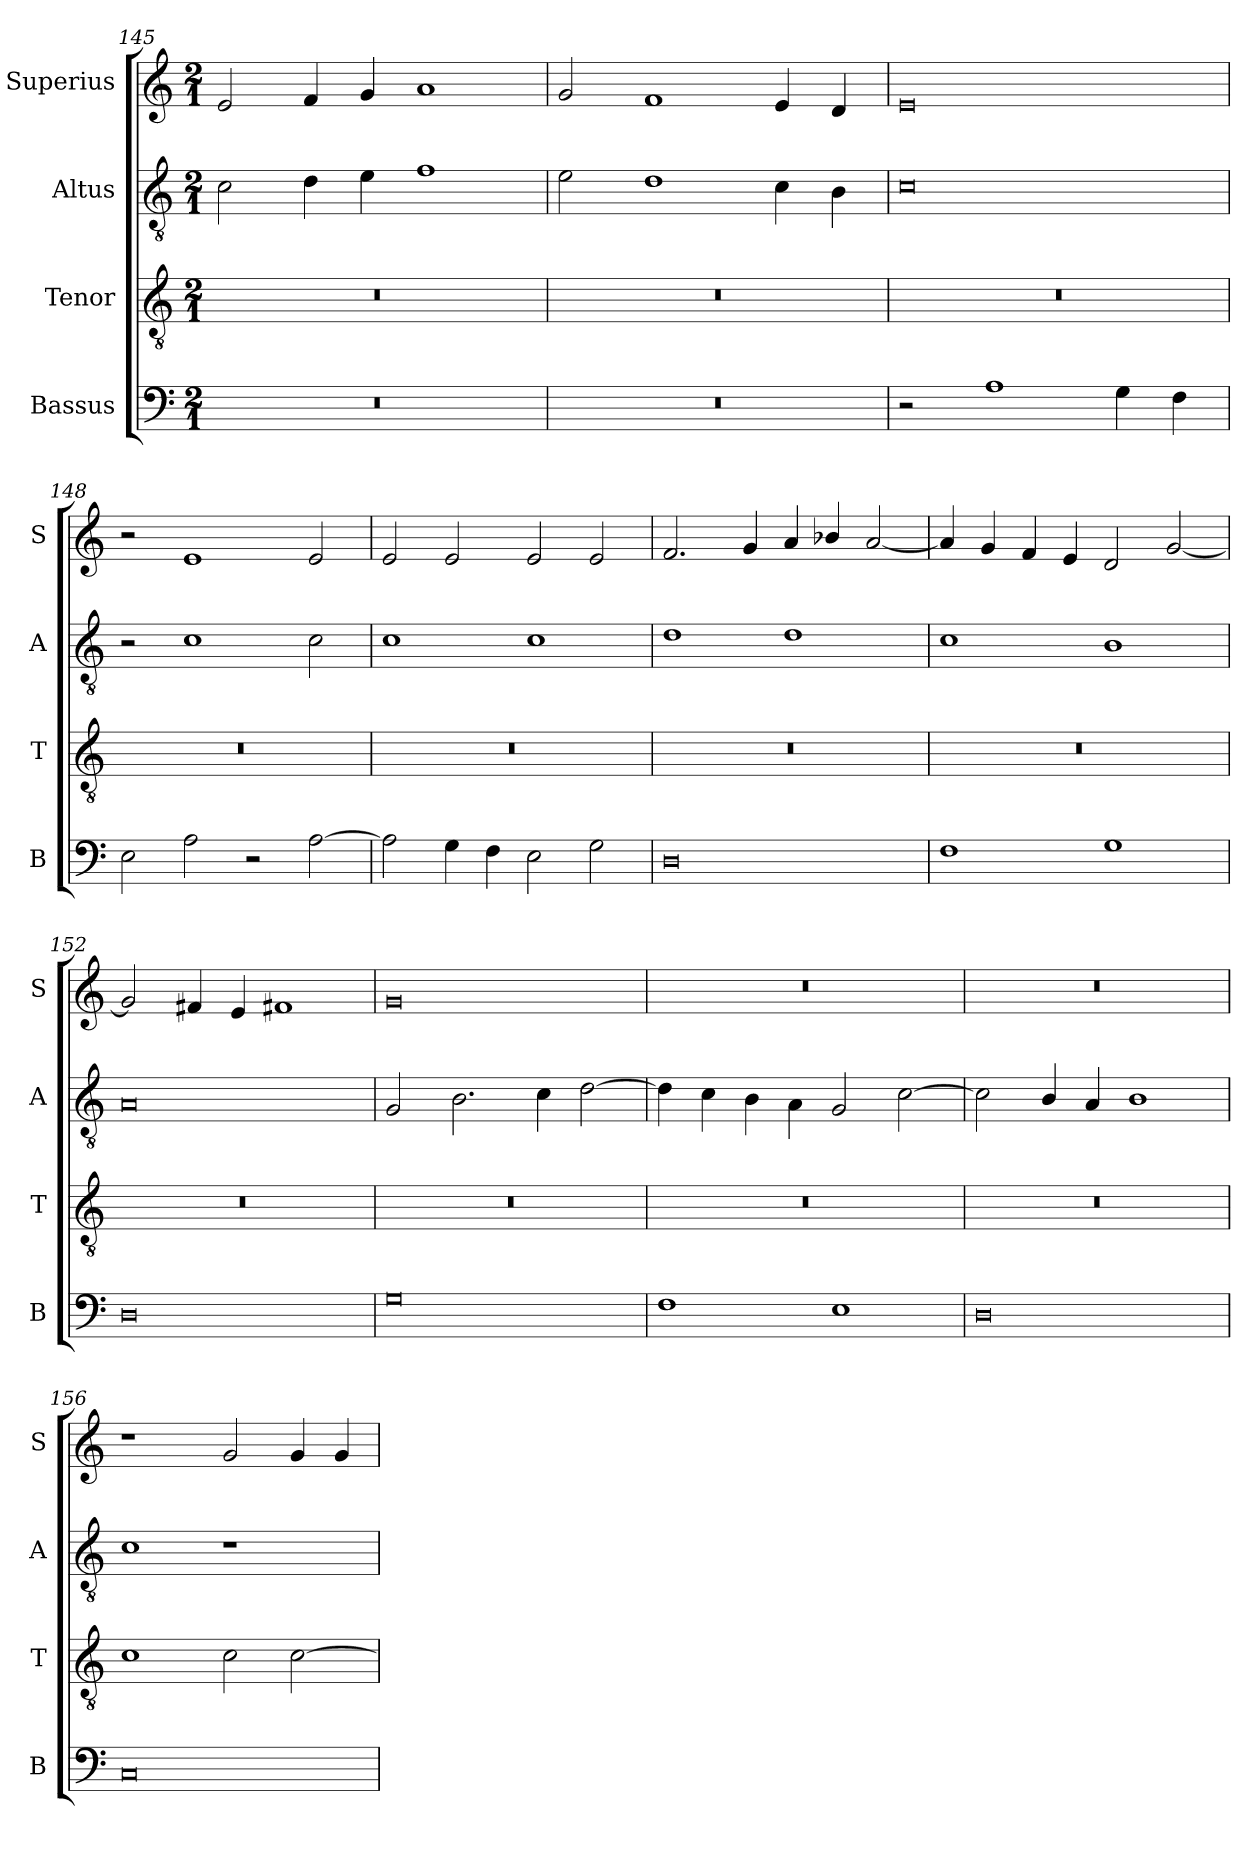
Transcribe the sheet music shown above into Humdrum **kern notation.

**kern	**kern	**kern	**kern
*part4	*part3	*part2	*part1
*staff4	*staff3	*staff2	*staff1
*I"Bassus	*I"Tenor	*I"Altus	*I"Superius
*I'B	*I'T	*I'A	*I'S
*clefF4	*clefGv2	*clefGv2	*clefG2
*k[]	*k[]	*k[]	*k[]
*M2/1	*M2/1	*M2/1	*M2/1
=145	=145	=145	=145
0r	0r	2c\	2e/
.	.	4d\	4f/
.	.	4e\	4g/
.	.	1f\	1a/
=146	=146	=146	=146
0r	0r	2e\	2g/
.	.	1d\	1f/
.	.	4c\	4e/
.	.	4B\	4d/
=147	=147	=147	=147
2r	0r	0c	0e
1A\	.	.	.
4G\	.	.	.
4F\	.	.	.
=148	=148	=148	=148
2E\	0r	2r	2r
2A\	.	1c\	1e/
2r	.	.	.
[2A\	.	2c\	2e/
=149	=149	=149	=149
2A\]	0r	1c\	2e/
4G\	.	.	2e/
4F\	.	.	.
2E\	.	1c\	2e/
2G\	.	.	2e/
=150	=150	=150	=150
0D	0r	1d\	2.f/
.	.	.	4g/
.	.	1d\	4a/
.	.	.	4b-X/
.	.	.	[2a/
=151	=151	=151	=151
1F\	0r	1c\	4a/]
.	.	.	4g/
.	.	.	4f/
.	.	.	4e/
1G\	.	1B\	2d/
.	.	.	[2g/
=152	=152	=152	=152
0D	0r	0A	2g/]
.	.	.	4f#X/
.	.	.	4e/
.	.	.	1f#X/
=153	=153	=153	=153
0G	0r	2G/	0g
.	.	2.B\	.
.	.	4c\	.
.	.	[2d\	.
=154	=154	=154	=154
1F\	0r	4d\]	0r
.	.	4c\	.
.	.	4B\	.
.	.	4A\	.
1E\	.	2G/	.
.	.	[2c\	.
=155	=155	=155	=155
0D	0r	2c\]	0r
.	.	4B/	.
.	.	4A/	.
.	.	1B\	.
=156	=156	=156	=156
0C	1c\	1c\	1r
.	2c\	1r	2g/
.	[2c\	.	4g/
.	.	.	4g/
=	=	=	=
*-	*-	*-	*-
